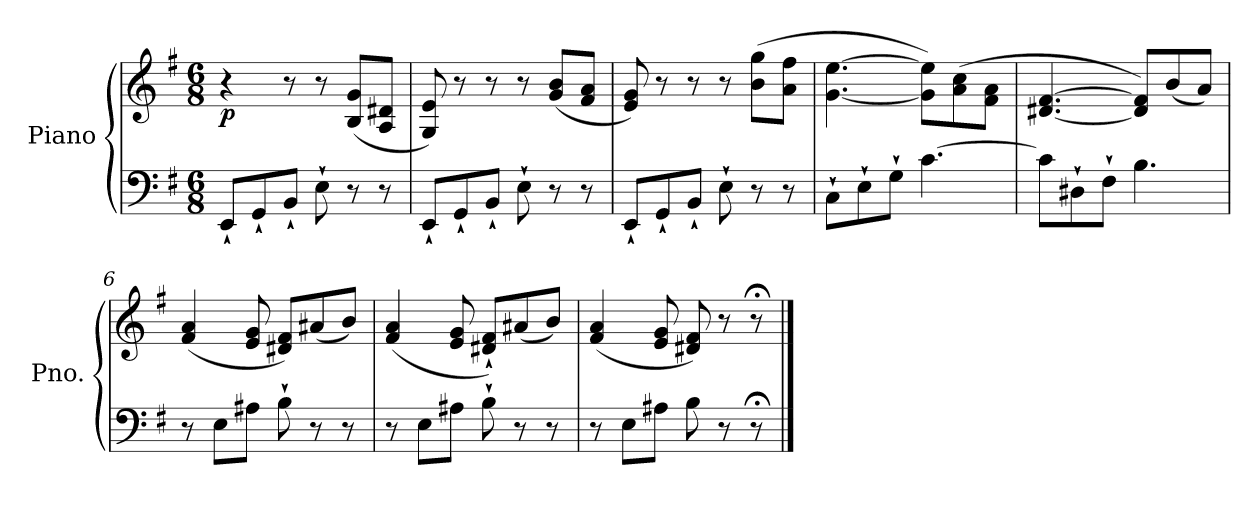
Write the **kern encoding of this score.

**kern	**kern	**dynam
*part1	*part1	*part1
*staff2	*staff1	*staff1/2
*I"Piano	*	*
*I'Pno.	*	*
*clefF4	*clefG2	*
*k[f#]	*k[f#]	*
*M6/8	*M6/8	*
*MM150	*MM150	*
=1	=1	=1
!	!	!LO:DY:b
8EE`/L	4r	p
8GG`/	.	.
8BB`/J	8r	.
8E`\	8r	.
8r	(<8B/ 8g/L	.
8r	8A/ 8d#X/J	.
=2	=2	=2
8EE`/L	8G/ 8e/)	.
8GG`/	8r	.
8BB`/J	8r	.
8E`\	8r	.
8r	(<8g/ 8b/L	.
8r	8f#/ 8a/J	.
=3	=3	=3
8EE`/L	8e/ 8g/)	.
8GG`/	8r	.
8BB`/J	8r	.
8E`\	8r	.
8r	(>8b\ 8gg\L	.
8r	8a\ 8ff#\J	.
=4	=4	=4
8C`\L	[4.g\ [4.ee\	.
8E`\	.	.
8G`\J	.	.
[4.c\	8g\] 8ee\]L)	.
.	(>8a\ 8cc\	.
.	8f#\ 8a\J	.
=5	=5	=5
8c\L]	[4.d#X/ [4.f#/	.
8D#X`\	.	.
8F#`\J	.	.
4.B\	8d#/] 8f#/]L)	.
.	(<8b/	.
.	8a/J)	.
!!LO:LB:g=z
=6	=6	=6
8r	(<4f#/ 4a/	.
8E\L	.	.
8A#X\J	8e/ 8g/	.
8B`\	8d#X/ 8f#/L)	.
8r	(<8a#X/	.
8r	8b/J)	.
=7	=7	=7
8r	(<4f#/ 4a/	.
8E\L	.	.
8A#X\J	8e/ 8g/	.
8B`\	8d#X/` 8f#/`L)	.
8r	(<8a#X/	.
8r	8b/J)	.
=8	=8	=8
8r	(<4f#/ 4a/	.
8E\L	.	.
8A#X\J	8e/ 8g/	.
8B\	8d#X/ 8f#/)	.
8r	8r	.
8r;<	8r;<	.
==	==	==
*-	*-	*-
